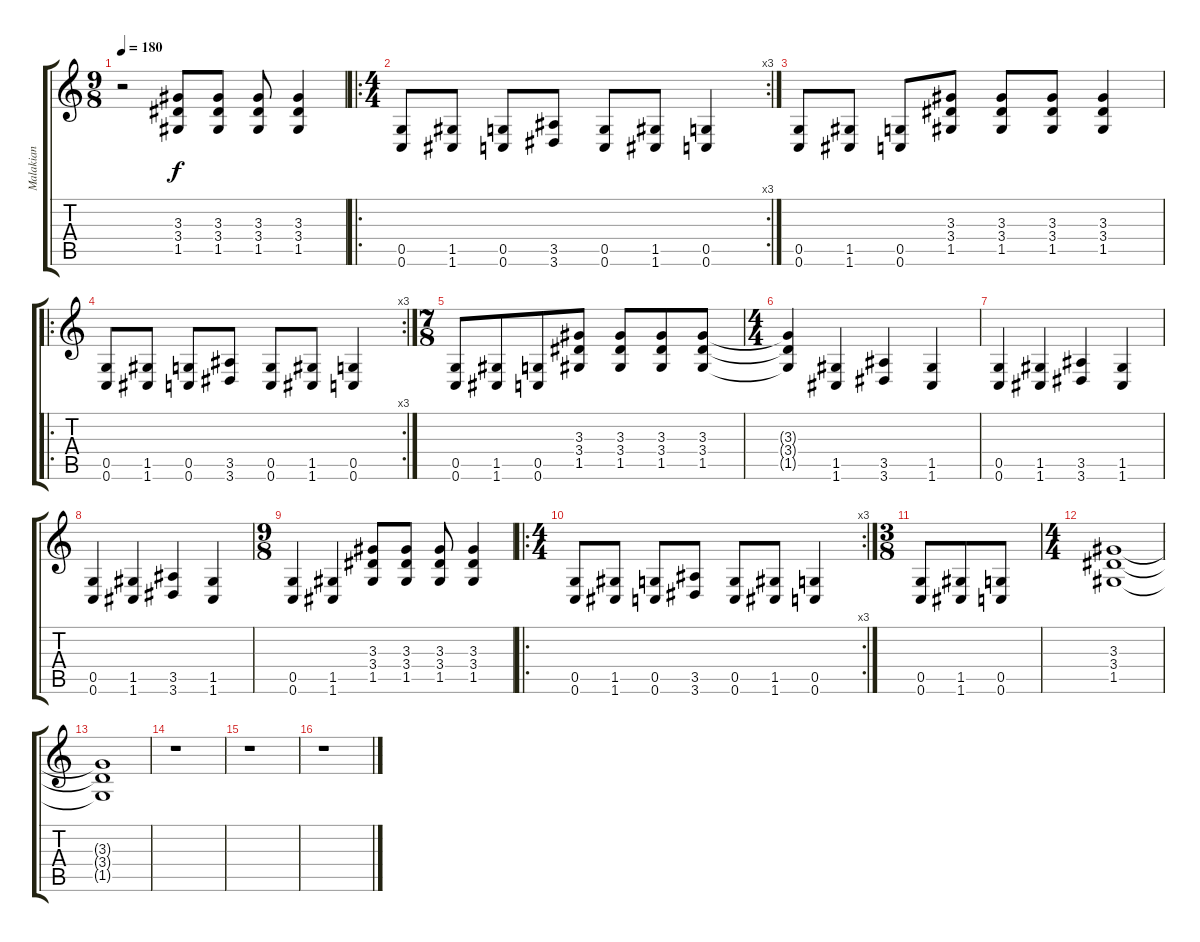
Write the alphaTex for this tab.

\track ("Malakian" "Malakian") {instrument distortionguitar}
\staff {score tabs}
\tuning (D4 A3 F3 C3 G2 C2) {hide}
\ts (9 8)
\tempo 180
\clef g2
\ks c
r.2{dy f} (3.3 3.4 1.5).8 (3.3 3.4 1.5).8 (3.3 3.4 1.5).8 (3.3 3.4 1.5).4 |
\ro
\rc 3
\ts (4 4)
(0.5 0.6).8 (1.5 1.6).8 (0.5 0.6).8 (3.5 3.6).8 (0.5 0.6).8 (1.5 1.6).8 (0.5 0.6).4 |
(0.5 0.6).8 (1.5 1.6).8 (0.5 0.6).8 (3.3 3.4 1.5).8 (3.3 3.4 1.5).8 (3.3 3.4 1.5).8 (3.3 3.4 1.5).4 |
\ro
\rc 3
(0.5 0.6).8 (1.5 1.6).8 (0.5 0.6).8 (3.5 3.6).8 (0.5 0.6).8 (1.5 1.6).8 (0.5 0.6).4 |
\ts (7 8)
(0.5 0.6).8 (1.5 1.6).8 (0.5 0.6).8 (3.3 3.4 1.5).8 (3.3 3.4 1.5).8 (3.3 3.4 1.5).8 (3.3 3.4 1.5).8 |
\ts (4 4)
(3.3{t} 3.4{t} 1.5{t}).4 (1.5 1.6).4 (3.5 3.6).4 (1.5 1.6).4 |
(0.5 0.6).4 (1.5 1.6).4 (3.5 3.6).4 (1.5 1.6).4 |
(0.5 0.6).4 (1.5 1.6).4 (3.5 3.6).4 (1.5 1.6).4 |
\ts (9 8)
(0.5 0.6).4 (1.5 1.6).4 (3.3 3.4 1.5).8 (3.3 3.4 1.5).8 (3.3 3.4 1.5).8 (3.3 3.4 1.5).4 |
\ro
\rc 3
\ts (4 4)
(0.5 0.6).8 (1.5 1.6).8 (0.5 0.6).8 (3.5 3.6).8 (0.5 0.6).8 (1.5 1.6).8 (0.5 0.6).4 |
\ts (3 8)
(0.5 0.6).8 (1.5 1.6).8 (0.5 0.6).8 |
\ts (4 4)
(3.3 3.4 1.5).1 |
(3.3{t} 3.4{t} 1.5{t}).1 |
r.1 |
r.1 |
r.1
